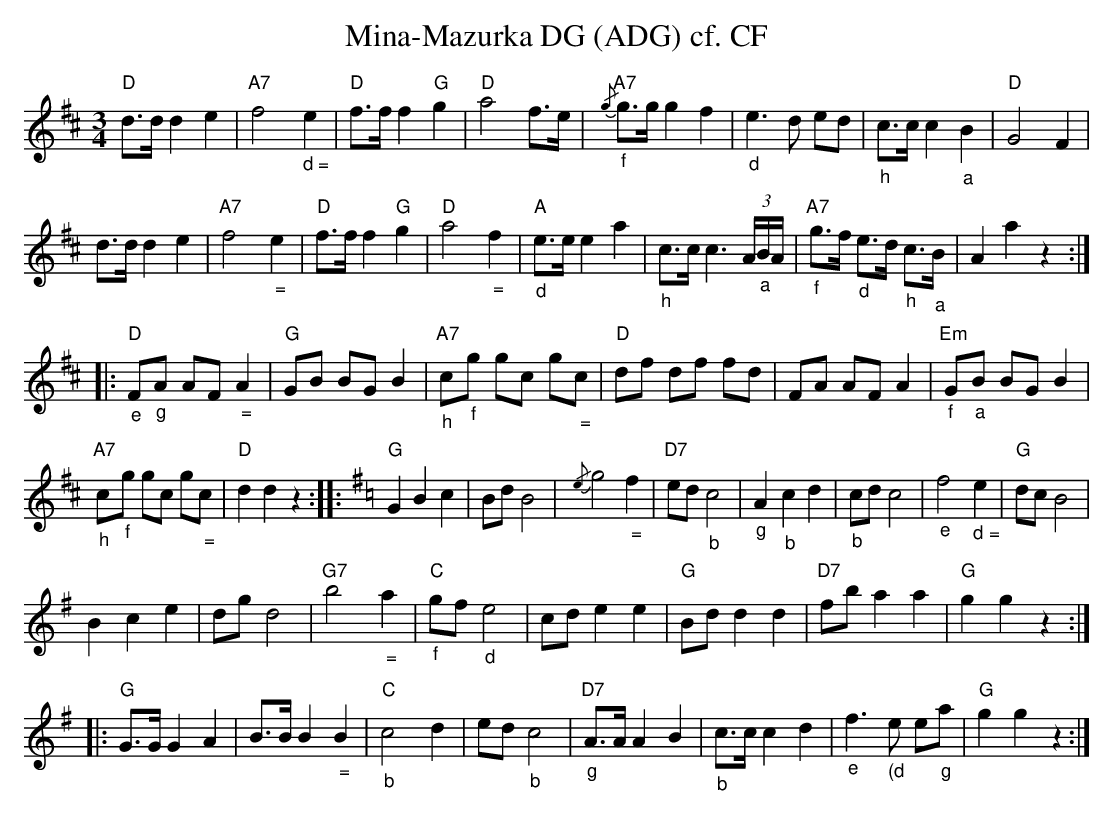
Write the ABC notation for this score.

X:1
T:Mina-Mazurka DG (ADG) cf. CF
M:3/4
L:1/8
K:Dmaj%%MIDI gchordon
"D"d>dd2e2 | "A7"f4"_ d ="e2 | "D"f>ff2"G"g2 | "D"a4f>e | "A7""_f"{/g}g>g g2f2 | "_d"e3d ed | "_h"c>cc2"_a"B2 | "D"G4F2 |
d>dd2e2 | "A7"f4"_ ="e2 | "D"f>ff2"G"g2 | "D"a4"_ ="f2 | "A""_d"e>ee2a2 | "_h"c>cc3 (3A/2"_a"B/2A/2 | "A7""_f"g>f "_d"e>d "_h"c>"_a"B | A2a2z2 ::
"D""_e"F"_g"A AF"_ ="A2 | "G"GB BGB2 | "A7""_h"c"_f"g gc g"_ ="c | "D"df df fd | FA AFA2 | "Em""_f"G"_a"B BGB2 |
"A7""_h"c"_f"g gc g"_ ="c | "D"d2d2z2 :: [K:Gmaj] "G"G2B2c2 | BdB4 | {/e}g4"_ ="f2 | "D7"ed"_b"c4 | "_g"A2"_b"c2d2 | "_b"cdc4 | "_e"f4"_ d ="e2 | "G"dcB4 |
B2c2e2 | dgd4 | "G7"b4"_ ="a2 | "C""_f"gf"_d"e4 | cde2e2 | "G"Bdd2d2 | "D7"fba2a2 | "G"g2g2z2 ::
"G"G>GG2A2 | B>BB2"_ ="B2 | "C""_b"c4d2 | ed"_b"c4 | "D7""_g"A>AA2B2 | "_b"c>cc2d2 | "_e"f3"_(d"e e"_g"a | "G"g2g2z2 :|
